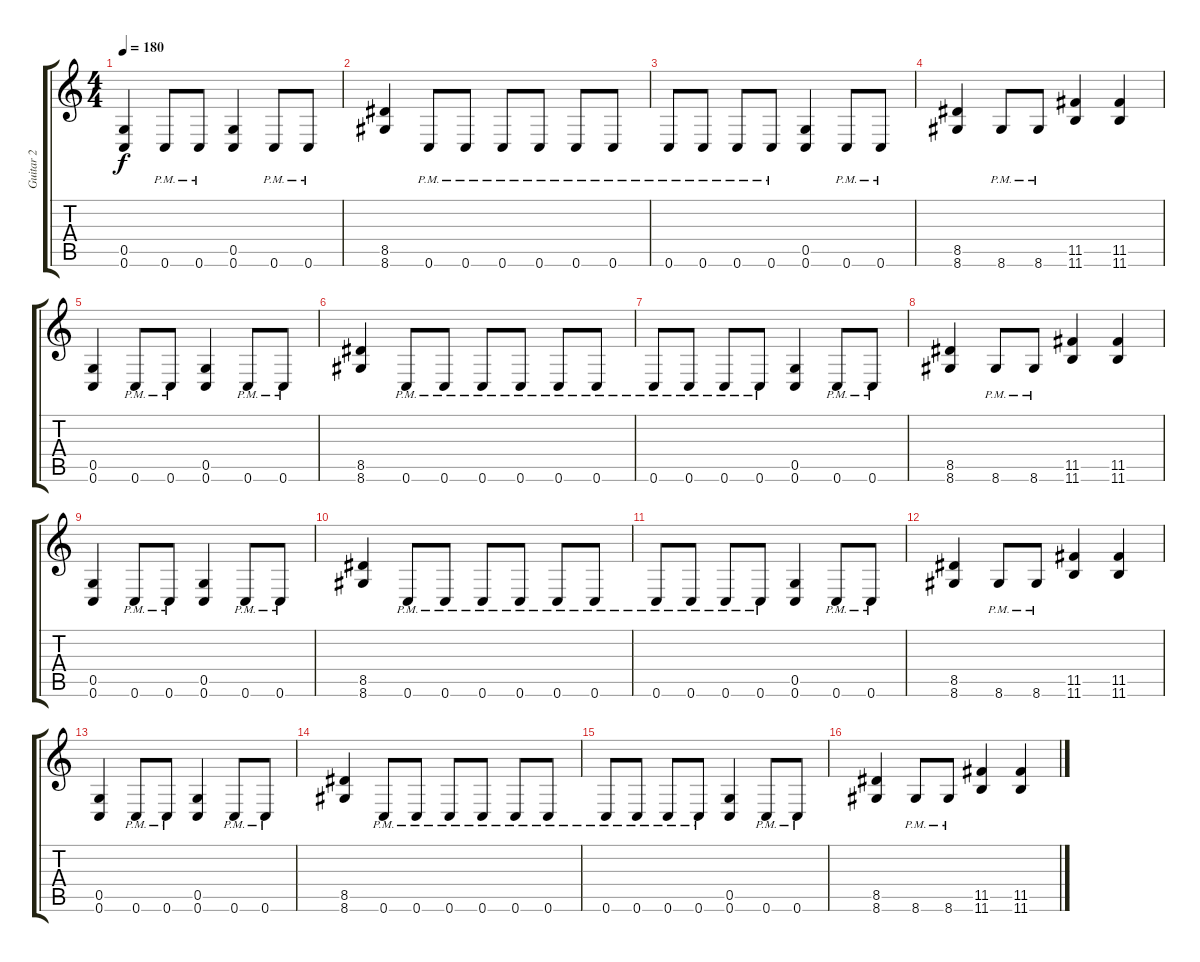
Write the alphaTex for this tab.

\track ("Guitar 2" "Guitar 2") {instrument distortionguitar}
\staff {score tabs}
\tuning (D4 A3 F3 C3 G2 C2) {hide}
\ts (4 4)
\tempo 180
\clef g2
\ks c
(0.5 0.6).4{dy f} 0.6{pm}.8 0.6{pm}.8 (0.5 0.6).4 0.6{pm}.8 0.6{pm}.8 |
(8.5 8.6).4 0.6{pm}.8 0.6{pm}.8 0.6{pm}.8 0.6{pm}.8 0.6{pm}.8 0.6{pm}.8 |
0.6{pm}.8 0.6{pm}.8 0.6{pm}.8 0.6{pm}.8 (0.5 0.6).4 0.6{pm}.8 0.6{pm}.8 |
(8.5 8.6).4 8.6{pm}.8 8.6{pm}.8 (11.5 11.6).4 (11.5 11.6).4 |
(0.5 0.6).4 0.6{pm}.8 0.6{pm}.8 (0.5 0.6).4 0.6{pm}.8 0.6{pm}.8 |
(8.5 8.6).4 0.6{pm}.8 0.6{pm}.8 0.6{pm}.8 0.6{pm}.8 0.6{pm}.8 0.6{pm}.8 |
0.6{pm}.8 0.6{pm}.8 0.6{pm}.8 0.6{pm}.8 (0.5 0.6).4 0.6{pm}.8 0.6{pm}.8 |
(8.5 8.6).4 8.6{pm}.8 8.6{pm}.8 (11.5 11.6).4 (11.5 11.6).4 |
(0.5 0.6).4 0.6{pm}.8 0.6{pm}.8 (0.5 0.6).4 0.6{pm}.8 0.6{pm}.8 |
(8.5 8.6).4 0.6{pm}.8 0.6{pm}.8 0.6{pm}.8 0.6{pm}.8 0.6{pm}.8 0.6{pm}.8 |
0.6{pm}.8 0.6{pm}.8 0.6{pm}.8 0.6{pm}.8 (0.5 0.6).4 0.6{pm}.8 0.6{pm}.8 |
(8.5 8.6).4 8.6{pm}.8 8.6{pm}.8 (11.5 11.6).4 (11.5 11.6).4 |
(0.5 0.6).4 0.6{pm}.8 0.6{pm}.8 (0.5 0.6).4 0.6{pm}.8 0.6{pm}.8 |
(8.5 8.6).4 0.6{pm}.8 0.6{pm}.8 0.6{pm}.8 0.6{pm}.8 0.6{pm}.8 0.6{pm}.8 |
0.6{pm}.8 0.6{pm}.8 0.6{pm}.8 0.6{pm}.8 (0.5 0.6).4 0.6{pm}.8 0.6{pm}.8 |
(8.5 8.6).4 8.6{pm}.8 8.6{pm}.8 (11.5 11.6).4 (11.5 11.6).4
